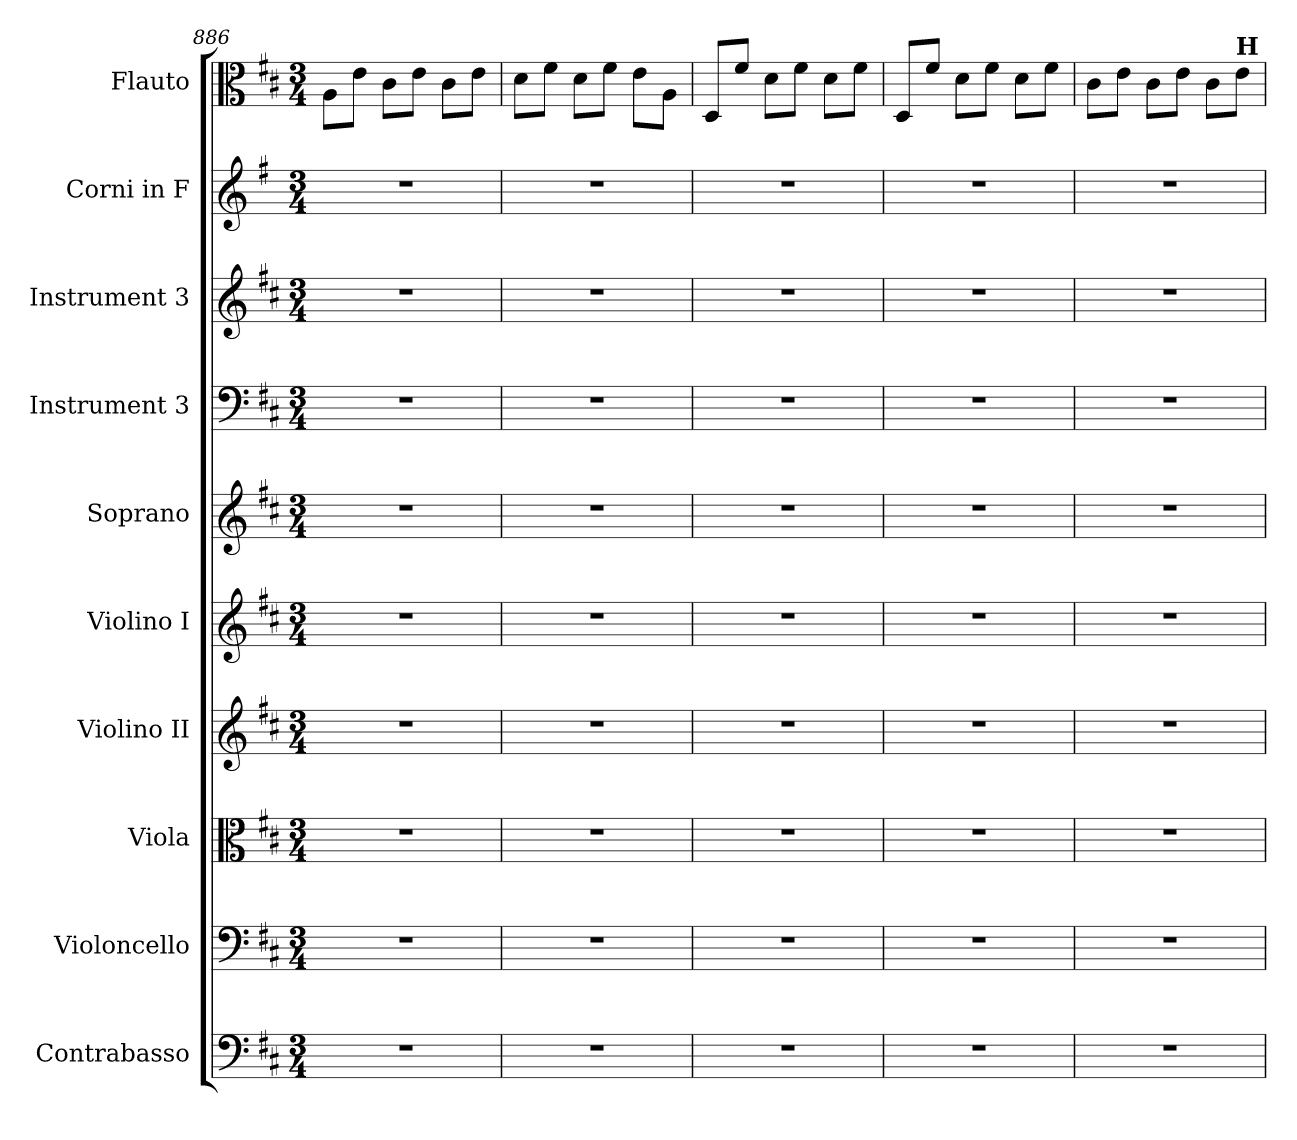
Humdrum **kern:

**kern	**kern	**kern	**kern	**kern	**kern	**kern	**kern	**kern	**kern
*part10	*part9	*part8	*part7	*part6	*part5	*part4	*part3	*part2	*part1
*staff10	*staff9	*staff8	*staff7	*staff6	*staff5	*staff4	*staff3	*staff2	*staff1
*I"Contrabasso	*I"Violoncello	*I"Viola	*I"Violino II	*I"Violino I	*I"Soprano	*I"Instrument 3	*I"Instrument 3	*I"Corni in F	*I"Flauto
*I'Cb.	*I'Vc.	*I'Vla.	*I'Vln. II	*I'Vln. I	*I'S	*	*	*I'Cor.	*I'Fl.
*clefF4	*clefF4	*clefC3	*clefG2	*clefG2	*clefG2	*clefF4	*clefG2	*clefG2	*clefC3
*ITrd1c2	*ITrd1c2	*ITrd1c2	*ITrd1c2	*ITrd1c2	*ITrd1c2	*ITrd1c2	*ITrd1c2	*ITrd4c7	*ITrd1c2
*k[]	*k[]	*k[]	*k[]	*k[]	*k[]	*k[]	*k[]	*k[]	*k[]
*C:	*C:	*C:	*C:	*C:	*C:	*C:	*C:	*C:	*C:
*M3/4	*M3/4	*M3/4	*M3/4	*M3/4	*M3/4	*M3/4	*M3/4	*M3/4	*M3/4
=886	=886	=886	=886	=886	=886	=886	=886	=886	=886
2.r	2.r	2.r	2.r	2.r	2.r	2.r	2.r	2.r	8G\L
.	.	.	.	.	.	.	.	.	8d\J
.	.	.	.	.	.	.	.	.	8B\L
.	.	.	.	.	.	.	.	.	8d\J
.	.	.	.	.	.	.	.	.	8B\L
.	.	.	.	.	.	.	.	.	8d\J
=887	=887	=887	=887	=887	=887	=887	=887	=887	=887
2.r	2.r	2.r	2.r	2.r	2.r	2.r	2.r	2.r	8c\L
.	.	.	.	.	.	.	.	.	8e\J
.	.	.	.	.	.	.	.	.	8c\L
.	.	.	.	.	.	.	.	.	8e\J
.	.	.	.	.	.	.	.	.	8d\L
.	.	.	.	.	.	.	.	.	8G\J
!!LO:PB:g=z
=888	=888	=888	=888	=888	=888	=888	=888	=888	=888
2.r	2.r	2.r	2.r	2.r	2.r	2.r	2.r	2.r	8C/L
.	.	.	.	.	.	.	.	.	8e/J
.	.	.	.	.	.	.	.	.	8c\L
.	.	.	.	.	.	.	.	.	8e\J
.	.	.	.	.	.	.	.	.	8c\L
.	.	.	.	.	.	.	.	.	8e\J
=889	=889	=889	=889	=889	=889	=889	=889	=889	=889
2.r	2.r	2.r	2.r	2.r	2.r	2.r	2.r	2.r	8C/L
.	.	.	.	.	.	.	.	.	8e/J
.	.	.	.	.	.	.	.	.	8c\L
.	.	.	.	.	.	.	.	.	8e\J
.	.	.	.	.	.	.	.	.	8c\L
.	.	.	.	.	.	.	.	.	8e\J
=890	=890	=890	=890	=890	=890	=890	=890	=890	=890
2.r	2.r	2.r	2.r	2.r	2.r	2.r	2.r	2.r	8B\L
.	.	.	.	.	.	.	.	.	8d\J
.	.	.	.	.	.	.	.	.	8B\L
.	.	.	.	.	.	.	.	.	8d\J
.	.	.	.	.	.	.	.	.	8B\L
!	!	!	!	!	!	!	!	!	!LO:TX:a:B:t=H
.	.	.	.	.	.	.	.	.	8d\J
=	=	=	=	=	=	=	=	=	=
*-	*-	*-	*-	*-	*-	*-	*-	*-	*-
